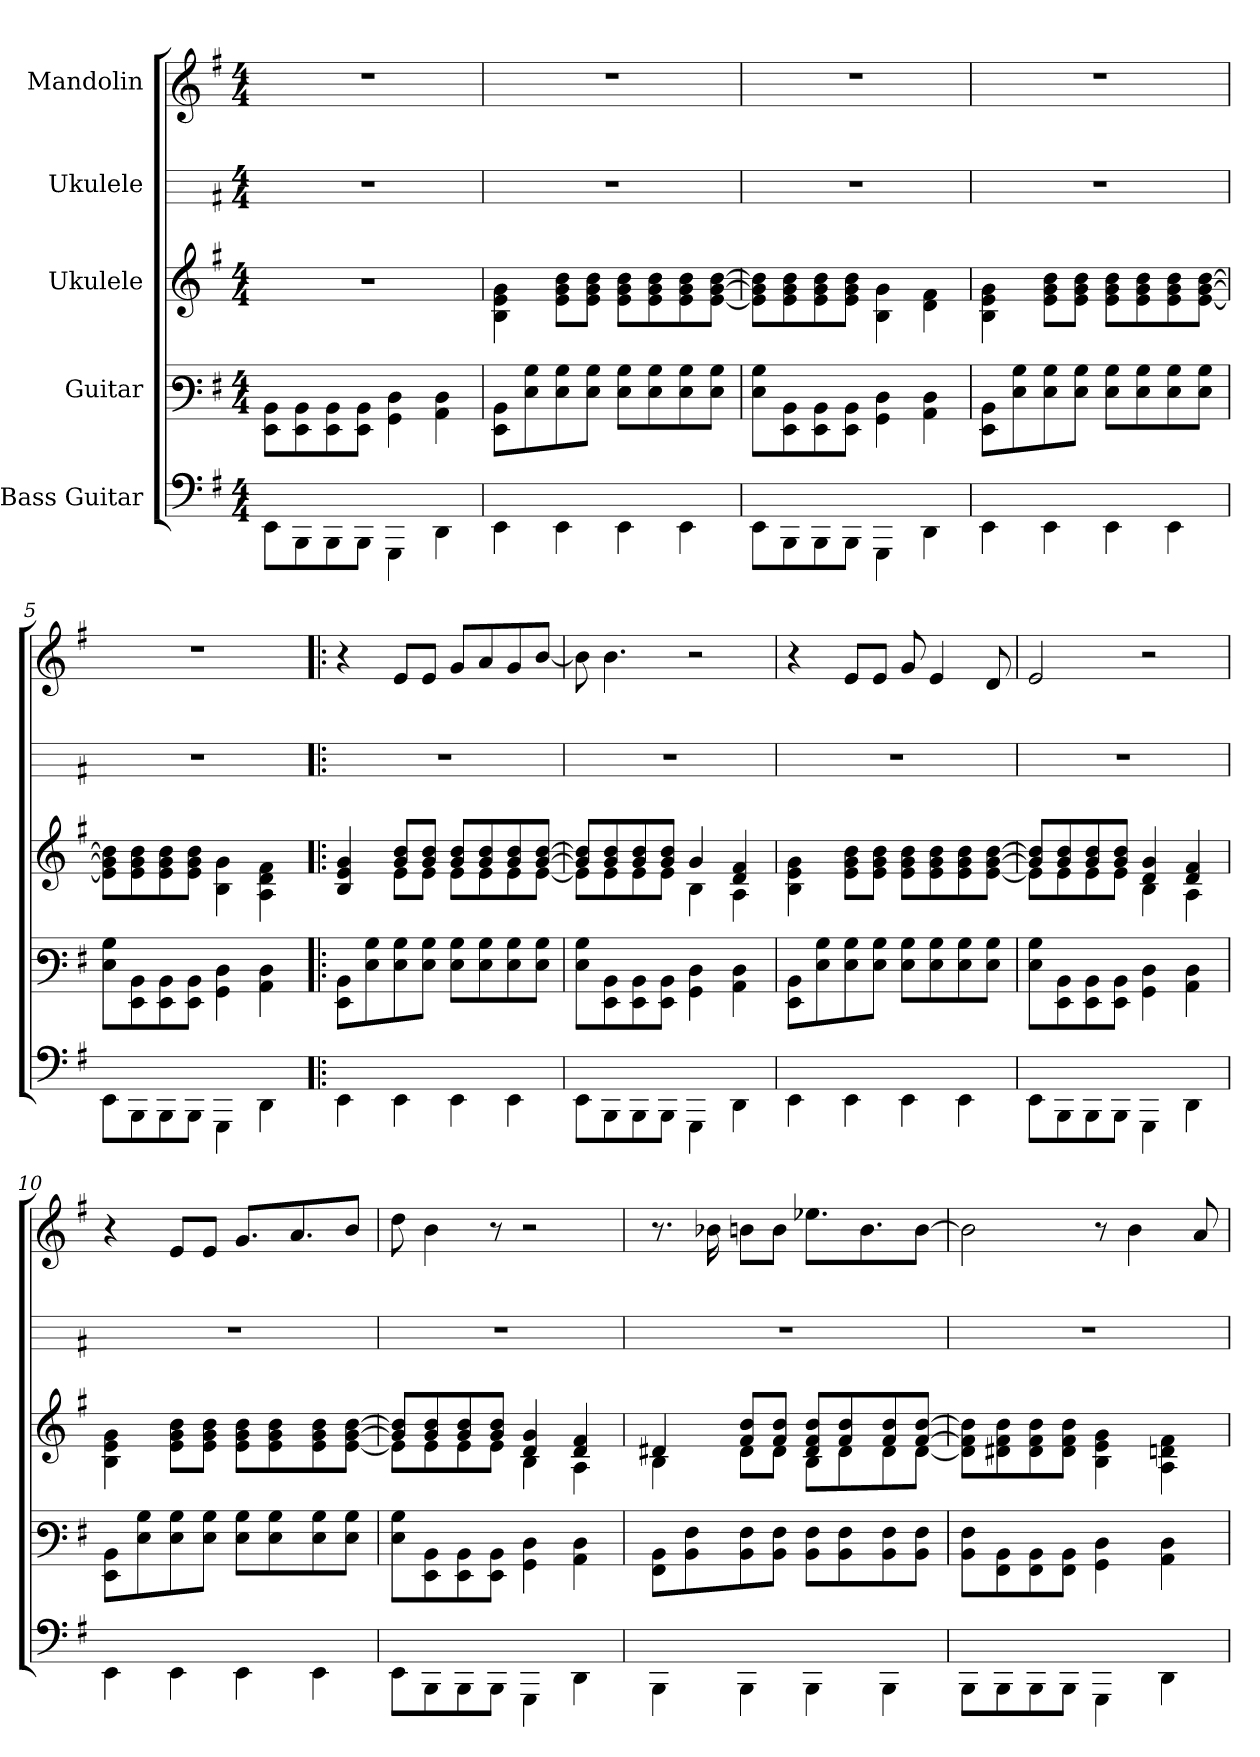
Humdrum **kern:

**kern	**kern	**kern	**kern	**kern
*part5	*part4	*part3	*part2	*part1
*staff5	*staff4	*staff3	*staff2	*staff1
*I"Bass Guitar	*I"Guitar	*I"Ukulele	*I"Ukulele	*I"Mandolin
*stria4	*stria6	*stria4	*stria4	*
*	*	*	*	*clefG2
*k[f#]	*k[f#]	*k[f#]	*k[f#]	*k[f#]
*e:	*e:	*e:	*e:	*e:
*M4/4	*M4/4	*M4/4	*M4/4	*M4/4
=1	=1	=1	=1	=1
8EE\L	8EE\ 8BB\L	1r	1r	1r
8BBB\	8EE\ 8BB\	.	.	.
8BBB\	8EE\ 8BB\	.	.	.
8BBB\J	8EE\ 8BB\J	.	.	.
4GGG\	4GG\ 4D\	.	.	.
4DD\	4AA\ 4D\	.	.	.
=2	=2	=2	=2	=2
4EE\	8EE\ 8BB\L	4B\ 4e\ 4g\	1r	1r
.	8E\ 8B\	.	.	.
4EE\	8E\ 8B\	8e\ 8g\ 8b\L	.	.
.	8E\ 8B\J	8e\ 8g\ 8b\J	.	.
4EE\	8E\ 8B\L	8e\ 8g\ 8b\L	.	.
.	8E\ 8B\	8e\ 8g\ 8b\	.	.
4EE\	8E\ 8B\	8e\ 8g\ 8b\	.	.
.	8E\ 8B\J	[8e\ [8g\ [8b\J	.	.
=3	=3	=3	=3	=3
8EE\L	8E\ 8B\L	8e\] 8g\] 8b\]L	1r	1r
8BBB\	8EE\ 8BB\	8e\ 8g\ 8b\	.	.
8BBB\	8EE\ 8BB\	8e\ 8g\ 8b\	.	.
8BBB\J	8EE\ 8BB\J	8e\ 8g\ 8b\J	.	.
4GGG\	4GG\ 4D\	4B\ 4g\	.	.
4DD\	4AA\ 4D\	4d\ 4f#\	.	.
=4	=4	=4	=4	=4
4EE\	8EE\ 8BB\L	4B\ 4e\ 4g\	1r	1r
.	8E\ 8B\	.	.	.
4EE\	8E\ 8B\	8e\ 8g\ 8b\L	.	.
.	8E\ 8B\J	8e\ 8g\ 8b\J	.	.
4EE\	8E\ 8B\L	8e\ 8g\ 8b\L	.	.
.	8E\ 8B\	8e\ 8g\ 8b\	.	.
4EE\	8E\ 8B\	8e\ 8g\ 8b\	.	.
.	8E\ 8B\J	[8e\ [8g\ [8b\J	.	.
!!LO:LB:g=z
=5	=5	=5	=5	=5
8EE\L	8E\ 8B\L	8e\] 8g\] 8b\]L	1r	1r
8BBB\	8EE\ 8BB\	8e\ 8g\ 8b\	.	.
8BBB\	8EE\ 8BB\	8e\ 8g\ 8b\	.	.
8BBB\J	8EE\ 8BB\J	8e\ 8g\ 8b\J	.	.
4GGG\	4GG\ 4D\	4B\ 4g\	.	.
4DD\	4AA\ 4D\	4A\ 4d\ 4f#\	.	.
=6!|:	=6!|:	=6!|:	=6!|:	=6!|:
*	*	*^	*	*
4EE\	8EE\ 8BB\L	4B/ 4e/ 4g/	4ryy	1r	4r
.	8E\ 8B\	.	.	.	.
4EE\	8E\ 8B\	8g/ 8b/L	8e\L	.	8e/L
.	8E\ 8B\J	8g/ 8b/J	8e\J	.	8e/J
4EE\	8E\ 8B\L	8g/ 8b/L	8e\L	.	8g/L
.	8E\ 8B\	8g/ 8b/	8e\	.	8a/
4EE\	8E\ 8B\	8g/ 8b/	8e\	.	8g/
.	8E\ 8B\J	[8g/ [8b/J	[8e\J	.	[8b/J
=7	=7	=7	=7	=7	=7
8EE\L	8E\ 8B\L	8g/] 8b/]L	8e\L]	1r	8b\]
8BBB\	8EE\ 8BB\	8g/ 8b/	8e\	.	4.b\
8BBB\	8EE\ 8BB\	8g/ 8b/	8e\	.	.
8BBB\J	8EE\ 8BB\J	8g/ 8b/J	8e\J	.	.
4GGG\	4GG\ 4D\	4g/	4B\	.	2r
4DD\	4AA\ 4D\	4d/ 4f#/	4A\	.	.
*	*	*v	*v	*	*
=8	=8	=8	=8	=8
4EE\	8EE\ 8BB\L	4B\ 4e\ 4g\	1r	4r
.	8E\ 8B\	.	.	.
4EE\	8E\ 8B\	8e\ 8g\ 8b\L	.	8e/L
.	8E\ 8B\J	8e\ 8g\ 8b\J	.	8e/J
4EE\	8E\ 8B\L	8e\ 8g\ 8b\L	.	8g/
.	8E\ 8B\	8e\ 8g\ 8b\	.	4e/
4EE\	8E\ 8B\	8e\ 8g\ 8b\	.	.
.	8E\ 8B\J	[8e\ [8g\ [8b\J	.	8d/
=9	=9	=9	=9	=9
*	*	*^	*	*
8EE\L	8E\ 8B\L	8g/] 8b/]L	8e\L]	1r	2e/
8BBB\	8EE\ 8BB\	8g/ 8b/	8e\	.	.
8BBB\	8EE\ 8BB\	8g/ 8b/	8e\	.	.
8BBB\J	8EE\ 8BB\J	8g/ 8b/J	8e\J	.	.
4GGG\	4GG\ 4D\	4d/ 4g/	4B\	.	2r
4DD\	4AA\ 4D\	4d/ 4f#/	4A\	.	.
*	*	*v	*v	*	*
=10	=10	=10	=10	=10
4EE\	8EE\ 8BB\L	4B\ 4e\ 4g\	1r	4r
.	8E\ 8B\	.	.	.
4EE\	8E\ 8B\	8e\ 8g\ 8b\L	.	8e/L
.	8E\ 8B\J	8e\ 8g\ 8b\J	.	8e/J
4EE\	8E\ 8B\L	8e\ 8g\ 8b\L	.	8.g/L
.	8E\ 8B\	8e\ 8g\ 8b\	.	.
.	.	.	.	8.a/
4EE\	8E\ 8B\	8e\ 8g\ 8b\	.	.
.	8E\ 8B\J	[8e\ [8g\ [8b\J	.	8b/J
!!LO:PB:g=z
=11	=11	=11	=11	=11
*	*	*^	*	*
8EE\L	8E\ 8B\L	8g/] 8b/]L	8e\L]	1r	8dd\
8BBB\	8EE\ 8BB\	8g/ 8b/	8e\	.	4b\
8BBB\	8EE\ 8BB\	8g/ 8b/	8e\	.	.
8BBB\J	8EE\ 8BB\J	8g/ 8b/J	8e\J	.	8r
4GGG\	4GG\ 4D\	4d/ 4g/	4B\	.	2r
4DD\	4AA\ 4D\	4d/ 4f#/	4A\	.	.
=12	=12	=12	=12	=12	=12
4BBB\	8FF#\ 8BB\L	4d#/	4B\	1r	8.r
.	8BB\ 8F#\	.	.	.	.
.	.	.	.	.	16b-X\
4BBB\	8BB\ 8F#\	8f#/ 8b/L	8d#\L	.	8bn\L
.	8BB\ 8F#\J	8f#/ 8b/J	8d#\J	.	8b\J
4BBB\	8BB\ 8F#\L	8d#/ 8f#/ 8b/L	8B\L	.	8.ee-X\L
.	8BB\ 8F#\	8f#/ 8b/	8d#\	.	.
.	.	.	.	.	8.b\
4BBB\	8BB\ 8F#\	8f#/ 8b/	8d#\	.	.
.	8BB\ 8F#\J	[8f#/ [8b/J	[8d#\J	.	[8b\J
!!LO:LB:g=z
=13	=13	=13	=13	=13	=13
8BBB\L	8BB\ 8F#\L	8d#\] 8f#\] 8b\]L	8ryy	1r	2b\]
8BBB\	8FF#\ 8BB\	8d#\ 8f#\ 8b\	8ryy	.	.
8BBB\	8FF#\ 8BB\	8d#\ 8f#\ 8b\	8ryy	.	.
8BBB\J	8FF#\ 8BB\J	8d#\ 8f#\ 8b\J	8ryy	.	.
4GGG\	4GG\ 4D\	4B\ 4e\ 4g\	2ryy	.	8r
.	.	.	.	.	4b\
4DD\	4AA\ 4D\	4A\ 4d\ 4f#\	.	.	.
.	.	.	.	.	8a/
*	*	*v	*v	*	*
=	=	=	=	=
*-	*-	*-	*-	*-
